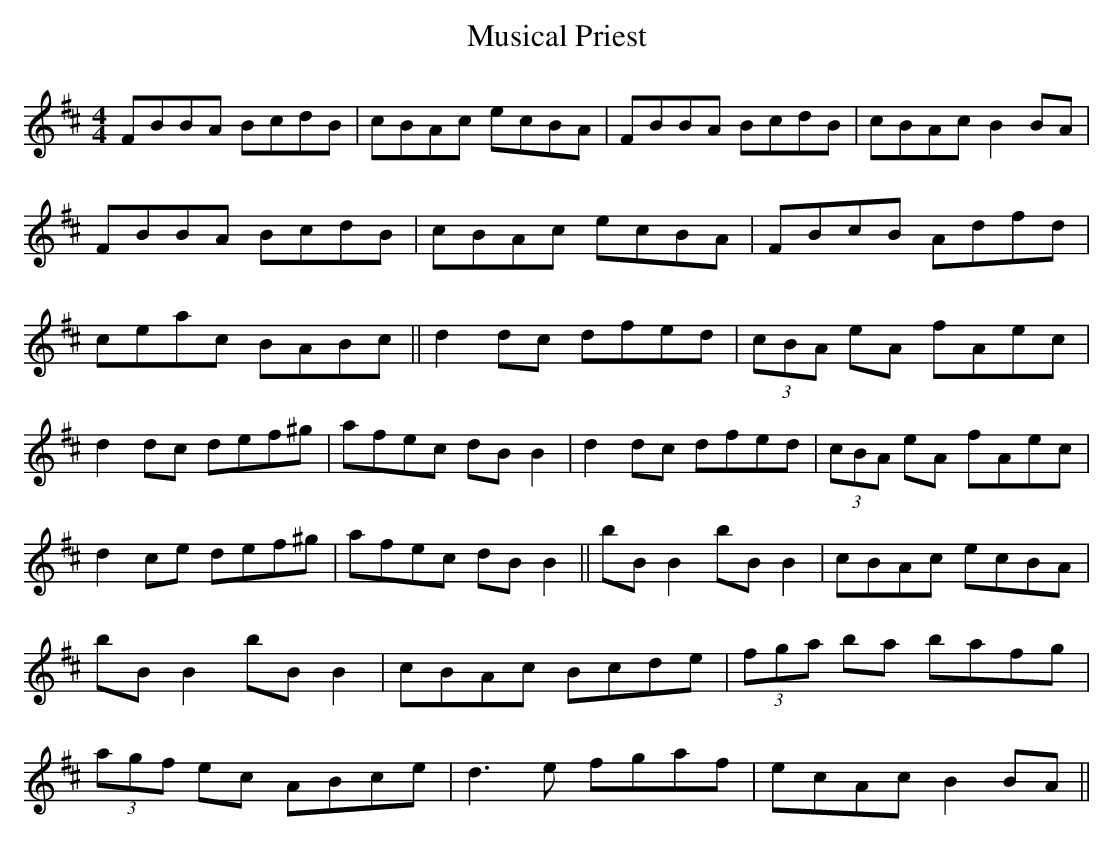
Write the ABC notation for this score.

X:1
T:Musical Priest
M:4/4
L:1/8
K:D
FBBA BcdB|cBAc ecBA|FBBA BcdB|cBAc B2BA|\
FBBA BcdB|cBAc ecBA|FBcB Adfd|ceac BABc||\
d2dc dfed|(3cBA eA fAec|d2dc def^g|afec dBB2|\
d2dc dfed|(3cBA eA fAec|d2ce def^g|afec dBB2||\
bBB2 bBB2|cBAc ecBA|bBB2 bBB2|cBAc Bcde|\
(3fga ba bafg|(3agf ec ABce|d3e fgaf|ecAc B2BA||
